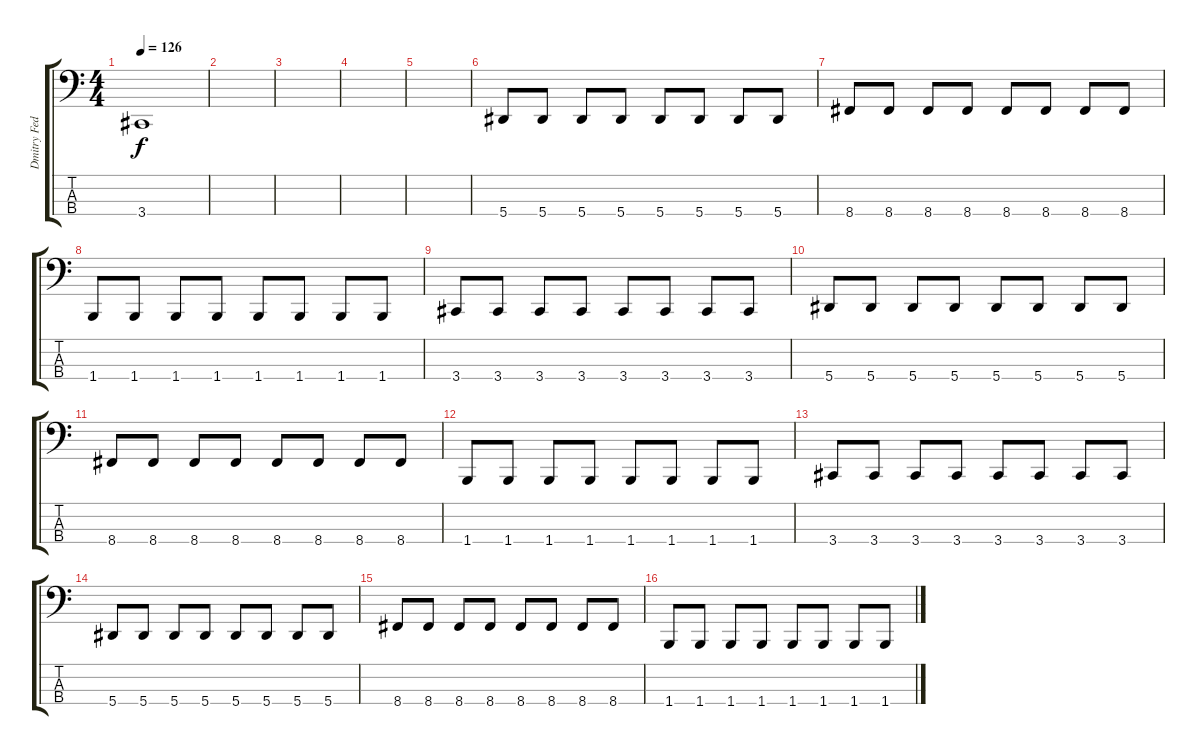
\track ("Dmitry Fedorchenko" "Dmitry Fed") {instrument electricbasspick}
\staff {score tabs}
\tuning (Db2 Ab1 Eb1 Bb0) {hide}
\ts (4 4)
\tempo 126
\clef f4
\ks c
3.4{t}.1{dy f} |
|
|
|
|
5.4.8 5.4.8 5.4.8 5.4.8 5.4.8 5.4.8 5.4.8 5.4.8 |
8.4.8 8.4.8 8.4.8 8.4.8 8.4.8 8.4.8 8.4.8 8.4.8 |
1.4.8 1.4.8 1.4.8 1.4.8 1.4.8 1.4.8 1.4.8 1.4.8 |
3.4.8 3.4.8 3.4.8 3.4.8 3.4.8 3.4.8 3.4.8 3.4.8 |
5.4.8 5.4.8 5.4.8 5.4.8 5.4.8 5.4.8 5.4.8 5.4.8 |
8.4.8 8.4.8 8.4.8 8.4.8 8.4.8 8.4.8 8.4.8 8.4.8 |
1.4.8 1.4.8 1.4.8 1.4.8 1.4.8 1.4.8 1.4.8 1.4.8 |
3.4.8 3.4.8 3.4.8 3.4.8 3.4.8 3.4.8 3.4.8 3.4.8 |
5.4.8 5.4.8 5.4.8 5.4.8 5.4.8 5.4.8 5.4.8 5.4.8 |
8.4.8 8.4.8 8.4.8 8.4.8 8.4.8 8.4.8 8.4.8 8.4.8 |
1.4.8 1.4.8 1.4.8 1.4.8 1.4.8 1.4.8 1.4.8 1.4.8
